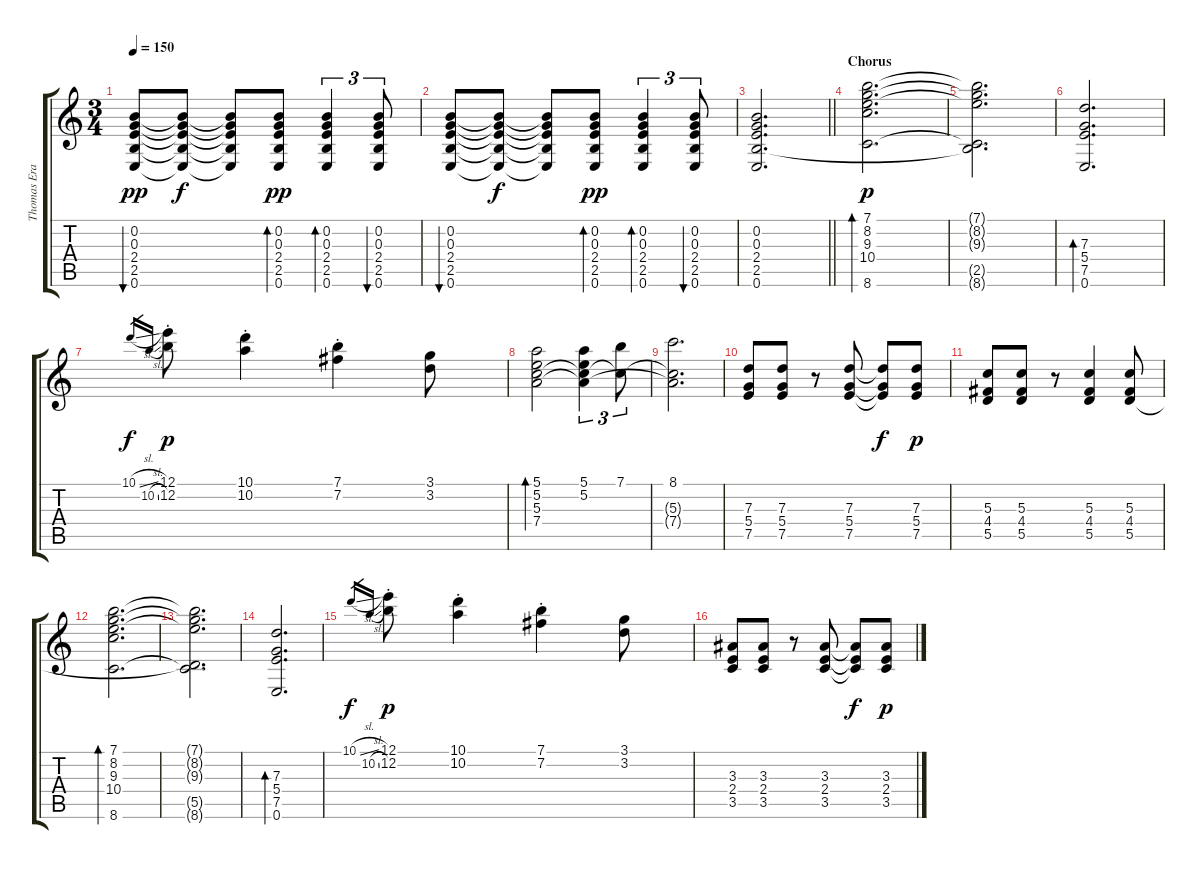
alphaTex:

\track ("Thomas Erak (Guitar)" "Thomas Era") {instrument acousticguitarsteel}
\staff {score tabs}
\tuning (E4 B3 G3 D3 A2 E2) {hide}
\ts (3 4)
\tempo 150
\clef g2
\ks c
(0.2 0.3 2.4 2.5 0.6).8{bu 480 dy pp} (0.2{t} 0.3{t} 2.4{t} 2.5{t} 0.6{t}).8{dy f} (0.2{t} 0.3{t} 2.4{t} 2.5{t} 0.6{t}).8 (0.2 0.3 2.4 2.5 0.6).8{bd 60 dy pp} (0.2 0.3 2.4 2.5 0.6).4{tu (3 2) bd 60} (0.2 0.3 2.4 2.5 0.6).8{tu (3 2) bu 60} |
(0.2 0.3 2.4 2.5 0.6).8{bu 480} (0.2{t} 0.3{t} 2.4{t} 2.5{t} 0.6{t}).8{dy f} (0.2{t} 0.3{t} 2.4{t} 2.5{t} 0.6{t}).8 (0.2 0.3 2.4 2.5 0.6).8{bd 60 dy pp} (0.2 0.3 2.4 2.5 0.6).4{tu (3 2) bd 60} (0.2 0.3 2.4 2.5 0.6).8{tu (3 2) bu 60} |
\barLineRight lightlight
(0.2 0.3 2.4 2.5 0.6).2{d} |
\section ("" "Chorus")
(7.1 8.2 9.3 10.4 8.6).2{d bd 480 dy p} |
(7.1{t} 8.2{t} 9.3{t} 2.5{t} 8.6{t}).2{d} |
(7.3 5.4 7.5 0.6).2{d bd 480} |
10.1{sl}.16{gr dy f} 10.2{sl}.16{gr} (12.1{st} 12.2{st}).8{dy p} (10.1{st} 10.2{st}).4 (7.1{st} 7.2{st}).4 (3.1 3.2).8 |
(5.1 5.2 5.3 7.4).2{bd 480} (5.1 5.2 5.3{t} 7.4{t}).4{tu (3 2)} (7.1 5.3{t}).8{tu (3 2)} |
(8.1 5.3{t} 7.4{t}).2{d} |
(7.3 5.4 7.5).8 (7.3 5.4 7.5).8 r.8 (7.3 5.4 7.5).8 (7.3{t} 5.4{t} 7.5{t}).8{dy f} (7.3 5.4 7.5).8{dy p} |
(5.3 4.4 5.5).8 (5.3 4.4 5.5).8 r.8 (5.3 4.4 5.5).4 (5.3 4.4 5.5).8 |
(7.1 8.2 9.3 10.4 8.6).2{d bd 480} |
(7.1{t} 8.2{t} 9.3{t} 5.5{t} 8.6{t}).2{d} |
(7.3 5.4 7.5 0.6).2{d bd 480} |
10.1{sl}.16{gr dy f} 10.2{sl}.16{gr} (12.1{st} 12.2{st}).8{dy p} (10.1{st} 10.2{st}).4 (7.1{st} 7.2{st}).4 (3.1 3.2).8 |
(3.3 2.4 3.5).8 (3.3 2.4 3.5).8 r.8 (3.3 2.4 3.5).8 (3.3{t} 2.4{t} 3.5{t}).8{dy f} (3.3 2.4 3.5).8{dy p}
